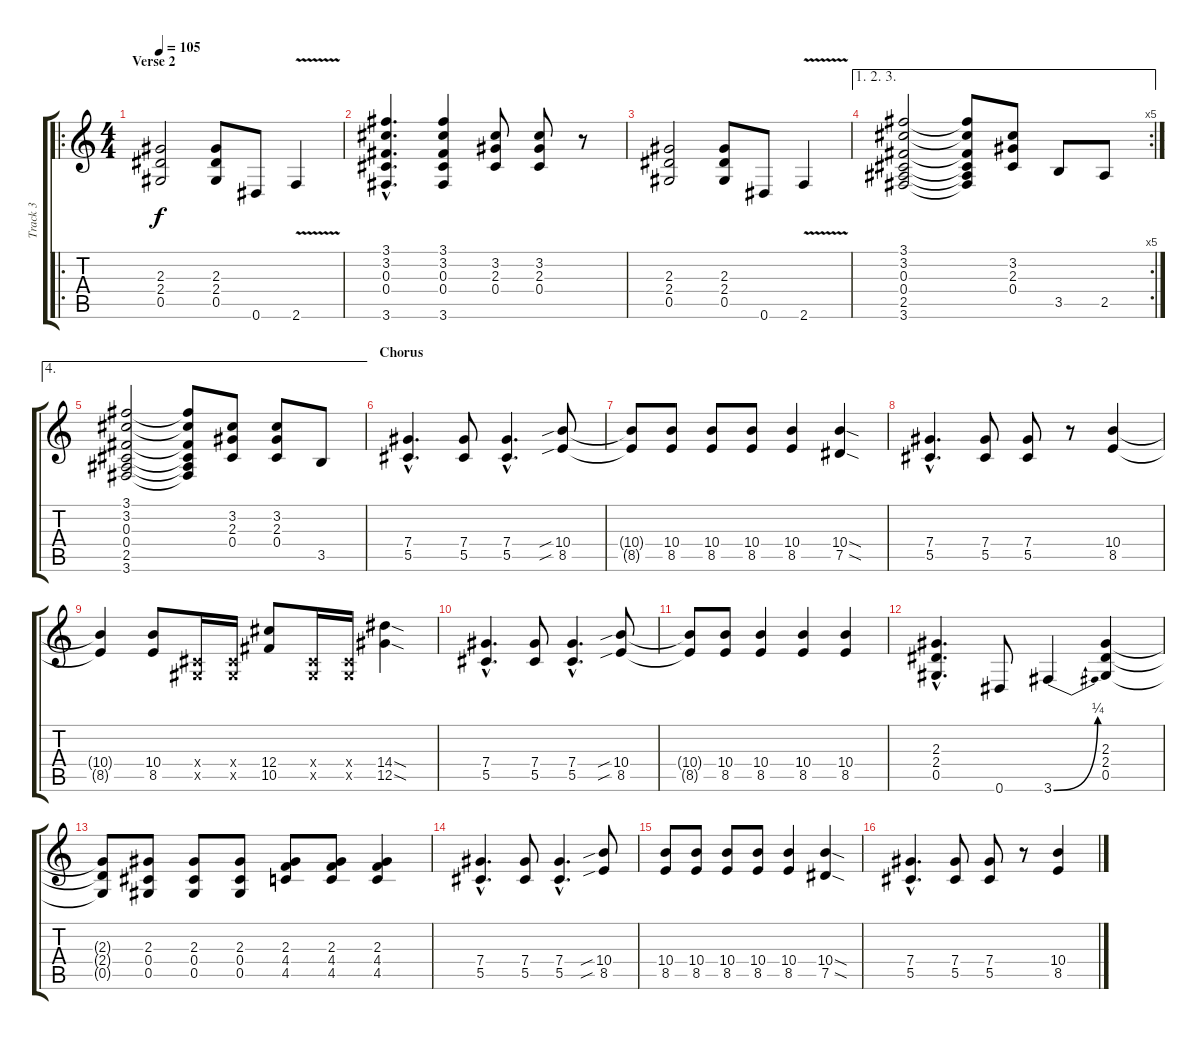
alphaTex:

\track ("Track 3" "Track 3") {instrument distortionguitar}
\staff {score tabs}
\tuning (Eb4 Bb3 Gb3 Db3 Ab2 Eb2) {hide}
\ro
\ts (4 4)
\section ("" "Verse 2")
\tempo 105
\clef g2
\ks c
(2.3 2.4 0.5).2{dy f} (2.3 2.4 0.5).8 0.6.8 2.6{v}.4 |
(3.1{hac} 3.2{hac} 0.3{hac} 0.4{hac} 3.6{hac}).4{d} (3.1 3.2 0.3 0.4 3.6).4 (3.2 2.3 0.4).8 (3.2 2.3 0.4).8 r.8 |
(2.3 2.4 0.5).2 (2.3 2.4 0.5).8 0.6.8 2.6{v}.4 |
\ae (1 2 3)
\rc 5
(3.1 3.2 0.3 0.4 2.5 3.6).2 (3.1{t} 3.2{t} 0.3{t} 0.4{t} 2.5{t} 3.6{t}).8 (3.2 2.3 0.4).8 3.5.8 2.5.8 |
\ae 4
(3.1 3.2 0.3 0.4 2.5 3.6).2 (3.1{t} 3.2{t} 0.3{t} 0.4{t} 2.5{t} 3.6{t}).8 (3.2 2.3 0.4).8 (3.2 2.3 0.4).8 3.5.8 |
\section ("" "Chorus")
(7.4{hac} 5.5{hac}).4{d} (7.4 5.5).8 (7.4{hac} 5.5{hac}).4{d} (10.4{sib} 8.5{sib}).8 |
(10.4{t} 8.5{t}).8 (10.4 8.5).8 (10.4 8.5).8 (10.4 8.5).8 (10.4 8.5).4 (10.4{sod} 7.5{sod}).4 |
(7.4{hac} 5.5{hac}).4{d} (7.4 5.5).8 (7.4 5.5).8 r.8 (10.4 8.5).4 |
(10.4{t} 8.5{t}).4 (10.4 8.5).8 (0.4{x} 0.5{x}).16 (0.4{x} 0.5{x}).16 (12.4 10.5).8 (0.4{x} 0.5{x}).16 (0.4{x} 0.5{x}).16 (14.4{sod} 12.5{sod}).4 |
(7.4{hac} 5.5{hac}).4{d} (7.4 5.5).8 (7.4{hac} 5.5{hac}).4{d} (10.4{sib} 8.5{sib}).8 |
(10.4{t} 8.5{t}).8 (10.4 8.5).8 (10.4 8.5).4 (10.4 8.5).4 (10.4 8.5).4 |
(2.3{hac} 2.4{hac} 0.5{hac}).4{d} 0.6.8 3.6{be (bend 0 0 60 1)}.4 (2.3 2.4 0.5).4 |
(2.3{t} 2.4{t} 0.5{t}).8 (2.3 0.4 0.5).8 (2.3 0.4 0.5).8 (2.3 0.4 0.5).8 (2.3 4.4 4.5).8 (2.3 4.4 4.5).8 (2.3 4.4 4.5).4 |
(7.4{hac} 5.5{hac}).4{d} (7.4 5.5).8 (7.4{hac} 5.5{hac}).4{d} (10.4{sib} 8.5{sib}).8 |
(10.4 8.5).8 (10.4 8.5).8 (10.4 8.5).8 (10.4 8.5).8 (10.4 8.5).4 (10.4{sod} 7.5{sod}).4 |
(7.4{hac} 5.5{hac}).4{d} (7.4 5.5).8 (7.4 5.5).8 r.8 (10.4 8.5).4
